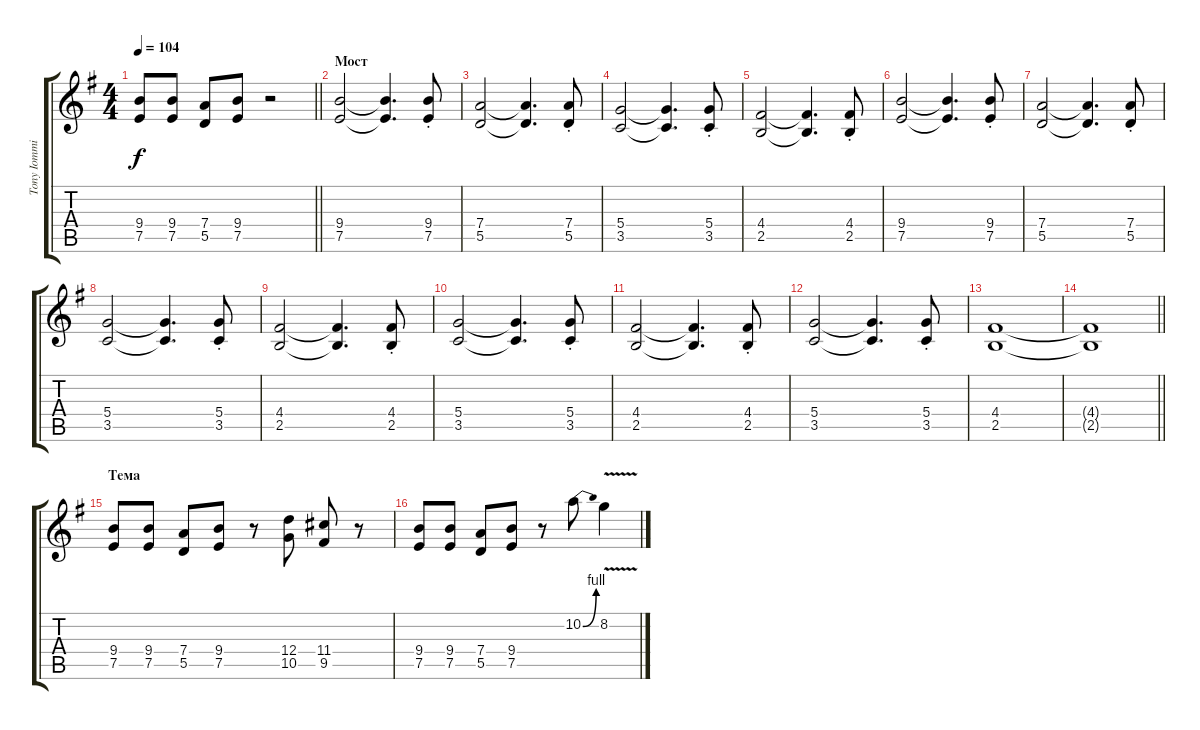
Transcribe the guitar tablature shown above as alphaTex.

\track ("Tony Iommi (rythm)" "Tony Iommi") {instrument distortionguitar}
\staff {score tabs}
\tuning (E4 B3 G3 D3 A2 E2) {hide}
\ts (4 4)
\tempo 104
\clef g2
\barLineRight lightlight
\ks g
(9.4 7.5).8{dy f} (9.4 7.5).8 (7.4 5.5).8 (9.4 7.5).8 r.2 |
\section ("" "Мост")
(9.4 7.5).2 (9.4{t} 7.5{t}).4{d} (9.4{st} 7.5{st}).8 |
(7.4 5.5).2 (7.4{t} 5.5{t}).4{d} (7.4{st} 5.5{st}).8 |
(5.4 3.5).2 (5.4{t} 3.5{t}).4{d} (5.4{st} 3.5{st}).8 |
(4.4 2.5).2 (4.4{t} 2.5{t}).4{d} (4.4{st} 2.5{st}).8 |
(9.4 7.5).2 (9.4{t} 7.5{t}).4{d} (9.4{st} 7.5{st}).8 |
(7.4 5.5).2 (7.4{t} 5.5{t}).4{d} (7.4{st} 5.5{st}).8 |
(5.4 3.5).2 (5.4{t} 3.5{t}).4{d} (5.4{st} 3.5{st}).8 |
(4.4 2.5).2 (4.4{t} 2.5{t}).4{d} (4.4{st} 2.5{st}).8 |
(5.4 3.5).2 (5.4{t} 3.5{t}).4{d} (5.4{st} 3.5{st}).8 |
(4.4 2.5).2 (4.4{t} 2.5{t}).4{d} (4.4{st} 2.5{st}).8 |
(5.4 3.5).2 (5.4{t} 3.5{t}).4{d} (5.4{st} 3.5{st}).8 |
(4.4 2.5).1 |
\barLineRight lightlight
(4.4{t} 2.5{t}).1 |
\section ("" "Тема")
(9.4 7.5).8 (9.4 7.5).8 (7.4 5.5).8 (9.4 7.5).8 r.8 (12.4 10.5).8 (11.4 9.5).8 r.8 |
(9.4 7.5).8 (9.4 7.5).8 (7.4 5.5).8 (9.4 7.5).8 r.8 10.2{be (bend 0 0 60 4)}.8 8.2{v}.4
